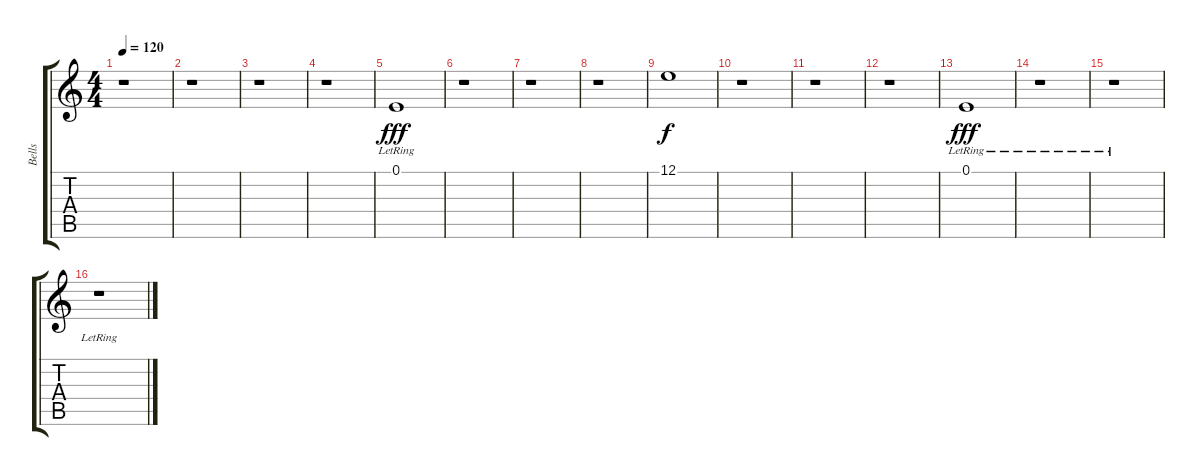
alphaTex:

\track ("Bells" "Bells") {instrument tubularbells}
\staff {score tabs}
\tuning (E4 B3 G3 D3 A2 E2) {hide}
\ts (4 4)
\tempo 120
\clef g2
\ks c
r.1{dy fff} |
r.1 |
r.1 |
r.1 |
0.1{lr}.1 |
r.1 |
r.1 |
r.1 |
12.1.1{dy f} |
r.1 |
r.1 |
r.1 |
0.1{lr}.1{dy fff} |
r.1 |
r.1 |
r.1
